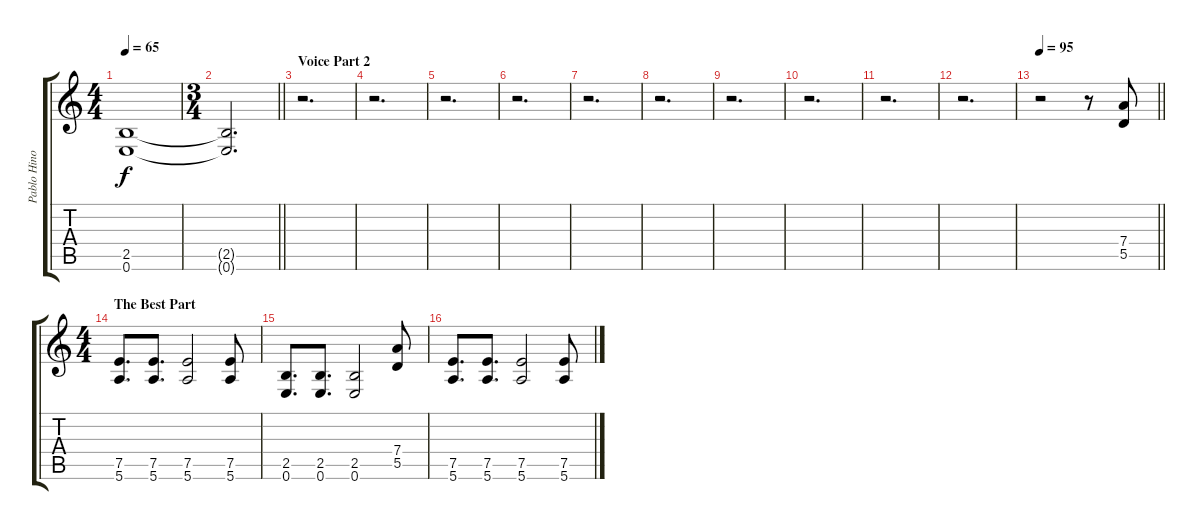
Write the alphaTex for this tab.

\track ("Pablo Hinojos-Gonzales [Guitar 2]" "Pablo Hino") {instrument overdrivenguitar}
\staff {score tabs}
\tuning (E4 B3 G3 D3 A2 E2) {hide}
\ts (4 4)
\tempo 65
\clef g2
\ks c
(2.5{t} 0.6{t}).1{dy f} |
\ts (3 4)
\barLineRight lightlight
(2.5{t} 0.6{t}).2{d} |
\section ("" "Voice Part 2")
r.2{d} |
r.2{d} |
r.2{d} |
r.2{d} |
r.2{d} |
r.2{d} |
r.2{d} |
r.2{d} |
r.2{d} |
r.2{d} |
\tempo 95
\barLineRight lightlight
r.2 r.8 (7.4 5.5).8{volume 13} |
\ts (4 4)
\section ("" "The Best Part ")
(7.5 5.6).8{d} (7.5 5.6).8{d} (7.5 5.6).2 (7.5 5.6).8 |
(2.5 0.6).8{d} (2.5 0.6).8{d} (2.5 0.6).2 (7.4 5.5).8 |
(7.5 5.6).8{d} (7.5 5.6).8{d} (7.5 5.6).2 (7.5 5.6).8
